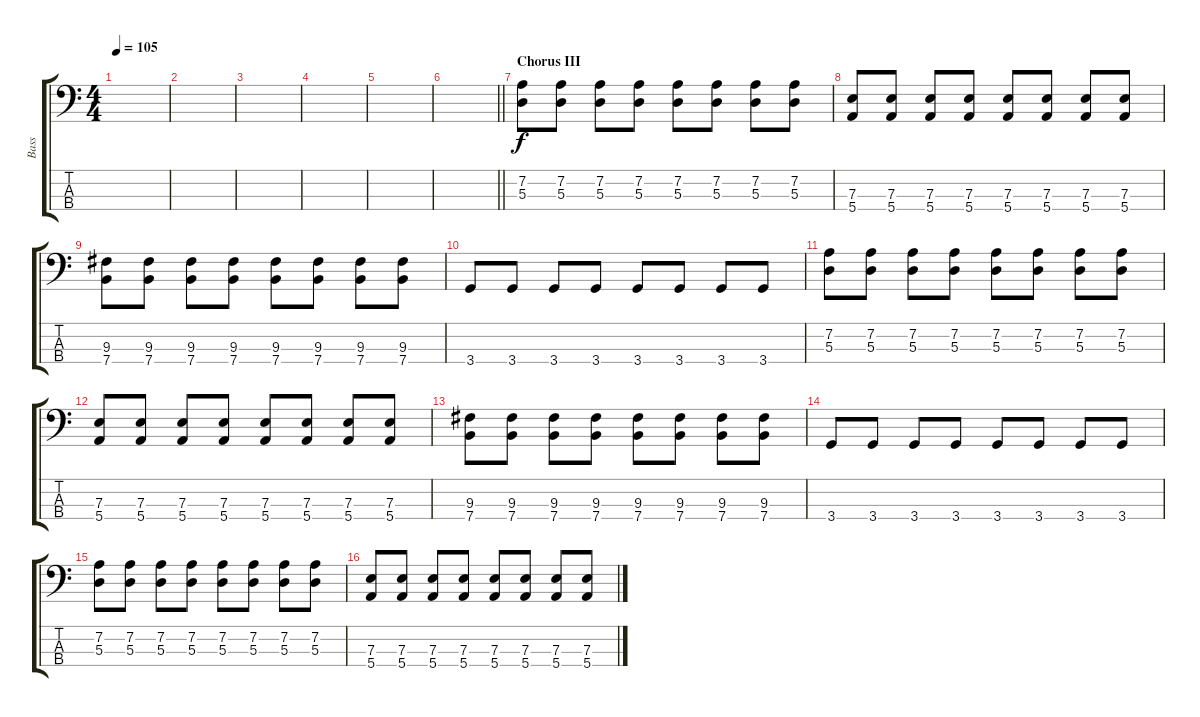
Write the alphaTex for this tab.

\track ("Bass" "Bass") {instrument electricbassfinger}
\staff {score tabs}
\tuning (G2 D2 A1 E1) {hide}
\ts (4 4)
\tempo 105
\clef f4
\ks c
|
|
|
|
|
\barLineRight lightlight
|
\section ("" "Chorus III")
(7.2 5.3).8 (7.2 5.3).8 (7.2 5.3).8 (7.2 5.3).8 (7.2 5.3).8 (7.2 5.3).8 (7.2 5.3).8 (7.2 5.3).8 |
(7.3 5.4).8 (7.3 5.4).8 (7.3 5.4).8 (7.3 5.4).8 (7.3 5.4).8 (7.3 5.4).8 (7.3 5.4).8 (7.3 5.4).8 |
(9.3 7.4).8 (9.3 7.4).8 (9.3 7.4).8 (9.3 7.4).8 (9.3 7.4).8 (9.3 7.4).8 (9.3 7.4).8 (9.3 7.4).8 |
3.4.8 3.4.8 3.4.8 3.4.8 3.4.8 3.4.8 3.4.8 3.4.8 |
(7.2 5.3).8 (7.2 5.3).8 (7.2 5.3).8 (7.2 5.3).8 (7.2 5.3).8 (7.2 5.3).8 (7.2 5.3).8 (7.2 5.3).8 |
(7.3 5.4).8 (7.3 5.4).8 (7.3 5.4).8 (7.3 5.4).8 (7.3 5.4).8 (7.3 5.4).8 (7.3 5.4).8 (7.3 5.4).8 |
(9.3 7.4).8 (9.3 7.4).8 (9.3 7.4).8 (9.3 7.4).8 (9.3 7.4).8 (9.3 7.4).8 (9.3 7.4).8 (9.3 7.4).8 |
3.4.8 3.4.8 3.4.8 3.4.8 3.4.8 3.4.8 3.4.8 3.4.8 |
(7.2 5.3).8 (7.2 5.3).8 (7.2 5.3).8 (7.2 5.3).8 (7.2 5.3).8 (7.2 5.3).8 (7.2 5.3).8 (7.2 5.3).8 |
(7.3 5.4).8 (7.3 5.4).8 (7.3 5.4).8 (7.3 5.4).8 (7.3 5.4).8 (7.3 5.4).8 (7.3 5.4).8 (7.3 5.4).8
